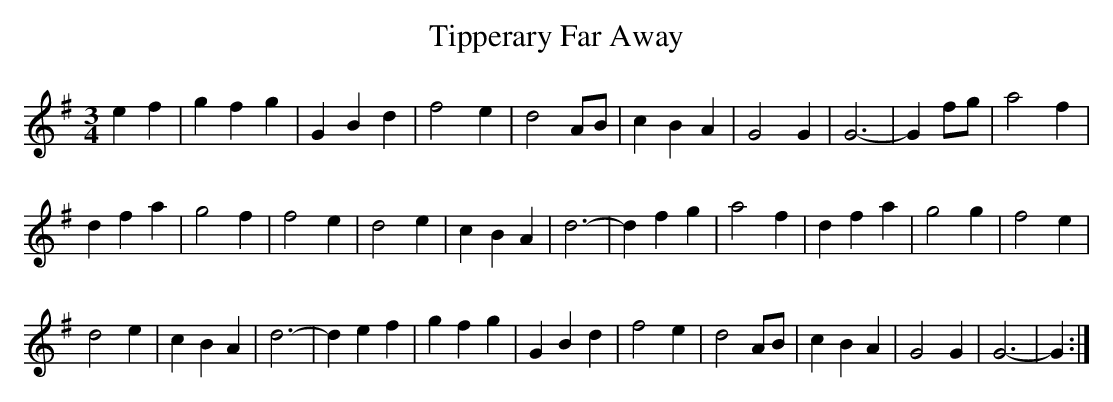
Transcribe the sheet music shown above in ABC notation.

X:1
T:Tipperary Far Away
M:3/4
L:1/8
K:G
e2f2|g2f2g2|G2B2d2|f4 e2|d4 AB|c2B2A2|G4 G2|G6-|G2 fg|a4 f2|
d2f2a2|g4f2|f4e2|d4e2|c2B2A2|d6-|d2 f2g2|a4 f2|d2f2a2|g4g2 |f4e2|
d4e2|c2B2A2|d6-|d2e2f2|g2f2g2|G2B2d2|f4e2|d4AB|c2B2A2|G4G2|G6-|G2:|
